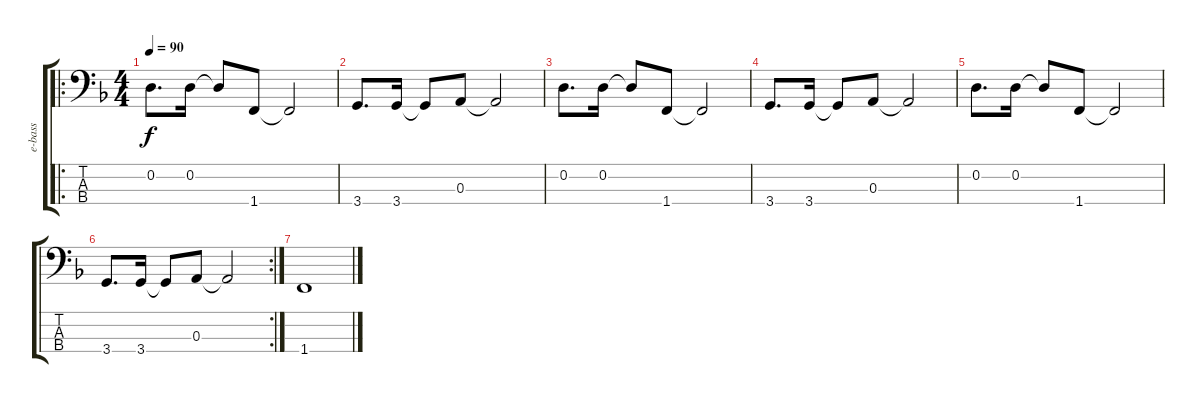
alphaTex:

\track ("e-bass" "e-bass") {instrument electricbassfinger}
\staff {score tabs}
\tuning (G2 D2 A1 E1) {hide}
\ro
\ts (4 4)
\tempo 90
\clef f4
\ks dminor
0.2.8{d dy f} 0.2.16 0.2{t}.8 1.4.8 1.4{t}.2 |
3.4.8{d} 3.4.16 3.4{t}.8 0.3.8 0.3{t}.2 |
0.2.8{d} 0.2.16 0.2{t}.8 1.4.8 1.4{t}.2 |
3.4.8{d} 3.4.16 3.4{t}.8 0.3.8 0.3{t}.2 |
0.2.8{d} 0.2.16 0.2{t}.8 1.4.8 1.4{t}.2 |
\rc 2
3.4.8{d} 3.4.16 3.4{t}.8 0.3.8 0.3{t}.2 |
1.4.1
